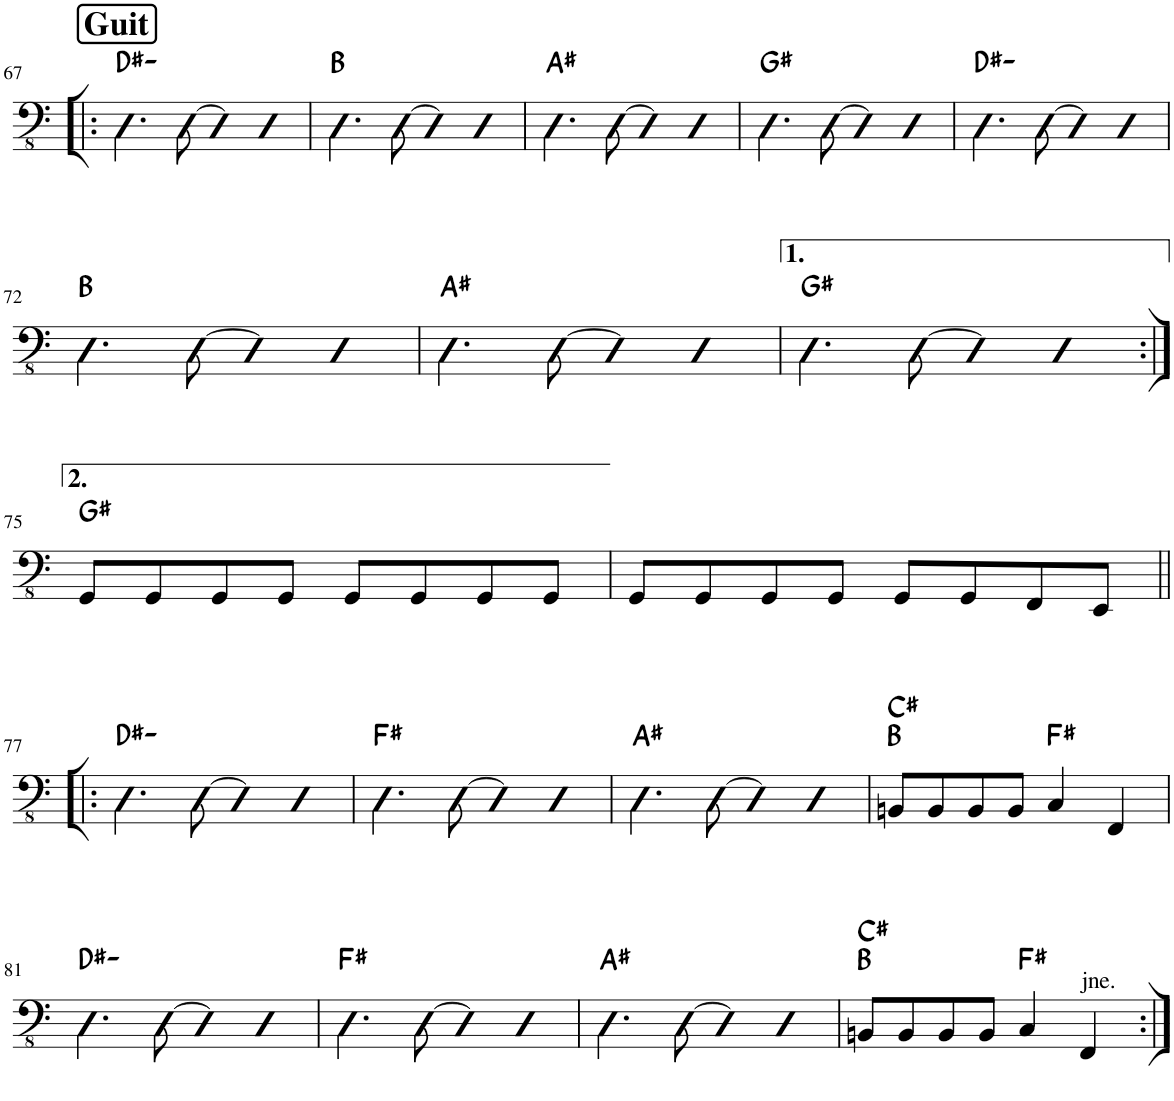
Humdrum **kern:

**kern	**harte
*part1	*part1
*staff1	*
*I"Fretless Electric Bass	*
!!LO:PB:g=z
*clefFv4	*
*k[f#c#g#d#a#e#b#]	*
*M4/4	*
=67!|:	=67!|:
!LO:TX:a:B:t=Guit	!
4.DD#\	D#:min
[8DD#\	.
4DD#]	.
4DD#	.
=68	=68
4.DD#\	B:maj
[8DD#\	.
4DD#]	.
4DD#	.
=69	=69
4.DD#\	A#:maj
[8DD#\	.
4DD#]	.
4DD#	.
=70	=70
4.DD#\	G#:maj
[8DD#\	.
4DD#]	.
4DD#	.
=71	=71
4.DD#\	D#:min
[8DD#\	.
4DD#]	.
4DD#	.
!!LO:LB:g=z
=72	=72
4.DD#\	B:maj
[8DD#\	.
4DD#]	.
4DD#	.
=73	=73
4.DD#\	A#:maj
[8DD#\	.
4DD#]	.
4DD#	.
=74	=74
4.DD#\	G#:maj
[8DD#\	.
4DD#]	.
4DD#	.
!!LO:LB:g=z
=75:|!	=75:|!
8GGG#/L	G#:maj
8GGG#/	.
8GGG#/	.
8GGG#/J	.
8GGG#/L	.
8GGG#/	.
8GGG#/	.
8GGG#/J	.
=76	=76
8GGG#/L	.
8GGG#/	.
8GGG#/	.
8GGG#/J	.
8GGG#/L	.
8GGG#/	.
8FFF#/	.
8EEE#/J	.
!!LO:LB:g=z
=77!|:	=77!|:
4.DD#\	D#:min
[8DD#\	.
4DD#]	.
4DD#	.
=78	=78
4.DD#\	F#:maj
[8DD#\	.
4DD#]	.
4DD#	.
=79	=79
4.DD#\	A#:maj
[8DD#\	.
4DD#]	.
4DD#	.
=80	=80
8BBBn/L	B:maj C#:maj
8BBB/	.
8BBB/	.
8BBB/J	.
4CC#/	F#:maj
4FFF#/	.
!!LO:LB:g=z
=81	=81
4.DD#\	D#:min
[8DD#\	.
4DD#]	.
4DD#	.
=82	=82
4.DD#\	F#:maj
[8DD#\	.
4DD#]	.
4DD#	.
=83	=83
4.DD#\	A#:maj
[8DD#\	.
4DD#]	.
4DD#	.
=84	=84
8BBBn/L	B:maj C#:maj
8BBB/	.
8BBB/	.
8BBB/J	.
4CC#/	F#:maj
!LO:TX:a:t=jne.	!
4FFF#/	.
=:|!	=:|!
*-	*-
